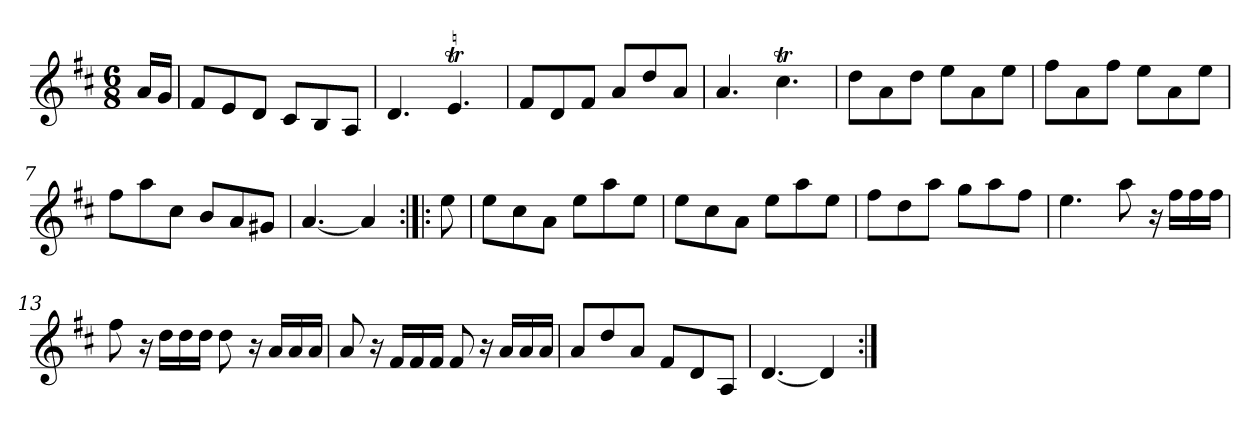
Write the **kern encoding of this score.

**kern
*part1
*staff1
*clefG2
*k[f#c#]
*D:
*M6/8
*MM120
=
16a/LL
16g/JJ
=1
8f#/L
8e/
8d/J
8c#/L
8B/
8A/J
=2
4.d
4.et
=3
8f#/L
8d/
8f#/J
8a/L
8dd/
8a/J
=4
4.a
4.cc#t
=5
8dd\L
8a\
8dd\J
8ee\L
8a\
8ee\J
=6
8ff#\L
8a\
8ff#\J
8ee\L
8a\
8ee\J
=7
8ff#\L
8aa\
8cc#\J
8b/L
8a/
8g#X/J
=8
[4.a
4a]
=:|!|:
8ee
=9
8ee\L
8cc#\
8a\J
8ee\L
8aa\
8ee\J
=10
8ee\L
8cc#\
8a\J
8ee\L
8aa\
8ee\J
=11
8ff#\L
8dd\
8aa\J
8gg\L
8aa\
8ff#\J
=12
4.ee
8aa
16r
16ff#\LL
16ff#\
16ff#\JJ
=13
8ff#
16r
16dd\LL
16dd\
16dd\JJ
8dd
16r
16a/LL
16a/
16a/JJ
=14
8a
16r
16f#/LL
16f#/
16f#/JJ
8f#
16r
16a/LL
16a/
16a/JJ
=15
8a/L
8dd/
8a/J
8f#/L
8d/
8A/J
=16
[4.d
4d]
=:|!
*-
